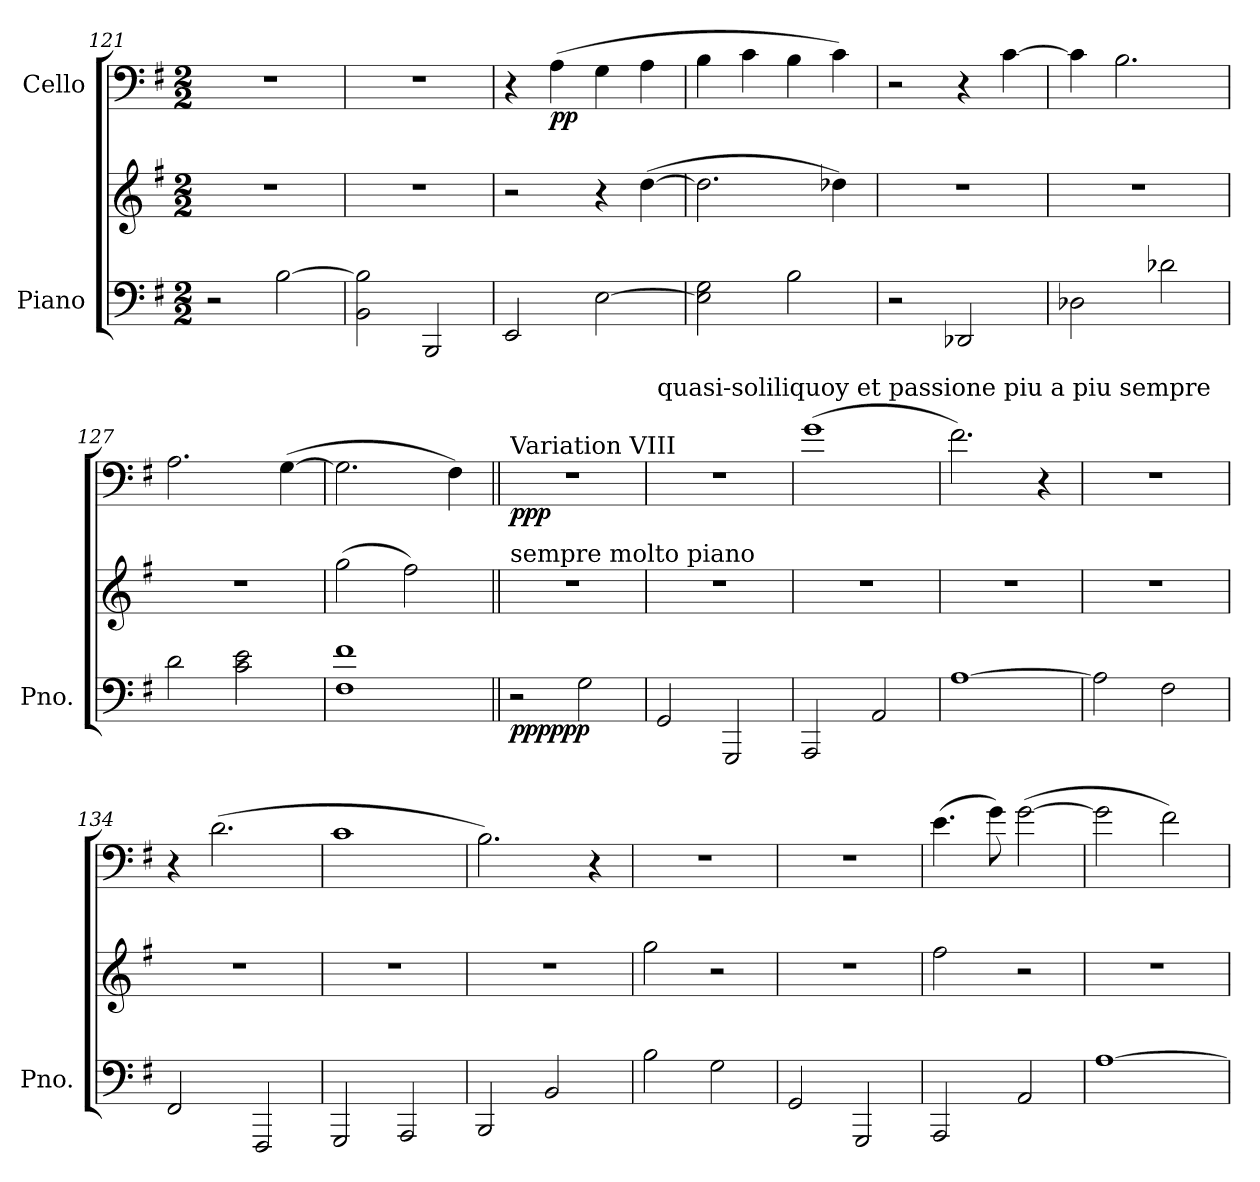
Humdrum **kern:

**kern	**kern	**dynam	**kern	**dynam
*part2	*part2	*part2	*part1	*part1
*staff3	*staff2	*staff2/3	*staff1	*staff1
*I"Piano	*	*	*I"Cello	*
*I'Pno.	*	*	*	*
*clefF4	*clefG2	*	*clefF4	*
*k[f#]	*k[f#]	*	*k[f#]	*
*M2/2	*M2/2	*	*M2/2	*
=121	=121	=121	=121	=121
2r	1r	.	1r	.
[2B	.	.	.	.
=122	=122	=122	=122	=122
2B] 2BB	1r	.	1r	.
2BBB	.	.	.	.
=123	=123	=123	=123	=123
2EE	2r	.	4r	.
!	!	!	!	!LO:DY:b
.	.	.	(4A	pp
[2E	4r	.	4G	.
.	([4dd	.	4A	.
=124	=124	=124	=124	=124
2E] 2G	2.dd]	.	4B	.
.	.	.	4c	.
2B	.	.	4B	.
.	4dd-X)	.	4c)	.
=125	=125	=125	=125	=125
2r	1r	.	2r	.
2DD-X	.	.	4r	.
.	.	.	[4c	.
=126	=126	=126	=126	=126
2D-X	1r	.	4c]	.
.	.	.	2.B	.
2d-X	.	.	.	.
=127	=127	=127	=127	=127
2d	1r	.	2.A	.
2c 2e	.	.	.	.
.	.	.	([4G	.
=128	=128	=128	=128	=128
1f# 1F#	(2gg	.	2.G]	.
.	2ff#)	.	.	.
.	.	.	4F#)	.
!!LO:LB:g=z
=129||	=129||	=129||	=129||	=129||
!	!	!	!LO:TX:a:t=Variation VIII	!
!	!LO:TX:a:t=sempre molto piano	!	!	!
!	!	!LO:DY:b=2	!	!
!	!	!LO:DY:n=1:b	!	!LO:DY:b
2r	1r	ppp ppp	1r	ppp
2G	.	.	.	.
=130	=130	=130	=130	=130
!	!	!	!LO:TX:a:t=quasi-soliliquoy et passione piu a piu sempre	!
2GG	1r	.	1r	.
2GGG	.	.	.	.
=131	=131	=131	=131	=131
2AAA	1r	.	(1g	.
2AA	.	.	.	.
=132	=132	=132	=132	=132
[1A	1r	.	2.f#)	.
.	.	.	4r	.
=133	=133	=133	=133	=133
2A]	1r	.	1r	.
2F#	.	.	.	.
=134	=134	=134	=134	=134
2FF#	1r	.	4r	.
.	.	.	(2.d	.
2FFF#	.	.	.	.
=135	=135	=135	=135	=135
2GGG	1r	.	1c	.
2AAA	.	.	.	.
=136	=136	=136	=136	=136
2BBB	1r	.	2.B)	.
2BB	.	.	.	.
.	.	.	4r	.
=137	=137	=137	=137	=137
2B	2gg	.	1r	.
2G	2r	.	.	.
=138	=138	=138	=138	=138
2GG	1r	.	1r	.
2GGG	.	.	.	.
=139	=139	=139	=139	=139
2AAA	2ff#	.	(4.e	.
.	.	.	8g)	.
2AA	2r	.	([2g	.
=140	=140	=140	=140	=140
[1A	1r	.	2g]	.
.	.	.	2f#)	.
=	=	=	=	=
*-	*-	*-	*-	*-
